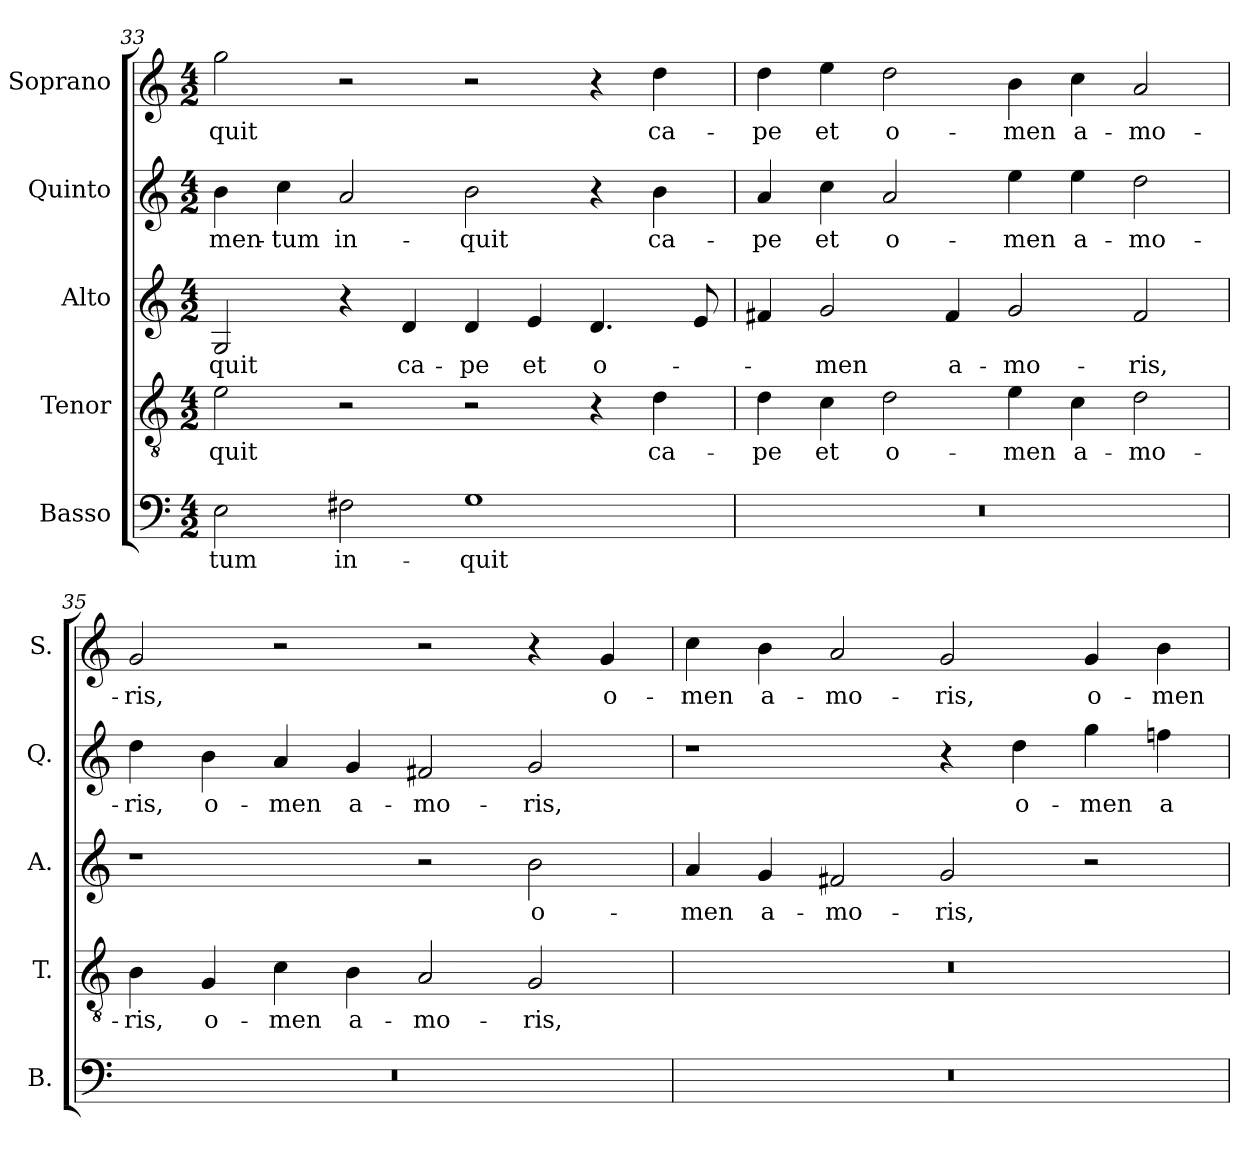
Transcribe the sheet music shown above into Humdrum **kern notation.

**kern	**text	**kern	**text	**kern	**text	**kern	**text	**kern	**text
*part5	*part5	*part4	*part4	*part3	*part3	*part2	*part2	*part1	*part1
*staff5	*staff5	*staff4	*staff4	*staff3	*staff3	*staff2	*staff2	*staff1	*staff1
*I"Basso	*	*I"Tenor	*	*I"Alto	*	*I"Quinto	*	*I"Soprano	*
*I'B.	*	*I'T.	*	*I'A.	*	*I'Q.	*	*I'S.	*
*clefF4	*	*clefGv2	*	*clefG2	*	*clefG2	*	*clefG2	*
*	*	*ITrd7c12	*	*	*	*	*	*	*
*k[]	*	*k[]	*	*k[]	*	*k[]	*	*k[]	*
*C:	*	*C:	*	*C:	*	*C:	*	*C:	*
*M4/2	*	*M4/2	*	*M4/2	*	*M4/2	*	*M4/2	*
=33	=33	=33	=33	=33	=33	=33	=33	=33	=33
!	!LO:LY:b:color=#000000	!	!	!	!	!	!	!	!
!	!	!	!LO:LY:b:color=#000000	!	!	!	!	!	!
!	!	!	!	!	!LO:LY:b:color=#000000	!	!	!	!
!	!	!	!	!	!	!	!LO:LY:b:color=#000000	!	!
!	!	!	!	!	!	!	!	!	!LO:LY:b:color=#000000
2Ei\	-tum	2Ei\	-quit	2Gi/	-quit	4bi\	-men-	2ggi\	-quit
!	!	!	!	!	!	!	!LO:LY:b:color=#000000	!	!
.	.	.	.	.	.	4cci\	-tum	.	.
!	!LO:LY:b:color=#000000	!	!	!	!	!	!	!	!
!	!	!	!	!	!	!	!LO:LY:b:color=#000000	!	!
2F#Xi\	in-	2r	.	4r	.	2ai/	in-	2r	.
!	!	!	!	!	!LO:LY:b:color=#000000	!	!	!	!
.	.	.	.	4di/	ca-	.	.	.	.
!	!LO:LY:b:color=#000000	!	!	!	!	!	!	!	!
!	!	!	!	!	!LO:LY:b:color=#000000	!	!	!	!
!	!	!	!	!	!	!	!LO:LY:b:color=#000000	!	!
1Gi	-quit	2r	.	4di/	-pe	2bi\	-quit	2r	.
!	!	!	!	!	!LO:LY:b:color=#000000	!	!	!	!
.	.	.	.	4ei/	et	.	.	.	.
!	!	!	!	!	!LO:LY:b:color=#000000	!	!	!	!
.	.	4r	.	4.di/	o-	4r	.	4r	.
!	!	!	!LO:LY:b:color=#000000	!	!	!	!	!	!
!	!	!	!	!	!	!	!LO:LY:b:color=#000000	!	!
!	!	!	!	!	!	!	!	!	!LO:LY:b:color=#000000
.	.	4Di\	ca-	.	.	4bi\	ca-	4ddi\	ca-
.	.	.	.	8ei/	.	.	.	.	.
=34	=34	=34	=34	=34	=34	=34	=34	=34	=34
!LO:N:vis=1	!	!	!	!	!	!	!	!	!
!	!	!	!LO:LY:b:color=#000000	!	!	!	!	!	!
!	!	!	!	!	!	!	!LO:LY:b:color=#000000	!	!
!	!	!	!	!	!	!	!	!	!LO:LY:b:color=#000000
0r	.	4Di\	-pe	4f#Xi/	.	4ai/	-pe	4ddi\	-pe
!	!	!	!LO:LY:b:color=#000000	!	!	!	!	!	!
!	!	!	!	!	!LO:LY:b:color=#000000	!	!	!	!
!	!	!	!	!	!	!	!LO:LY:b:color=#000000	!	!
!	!	!	!	!	!	!	!	!	!LO:LY:b:color=#000000
.	.	4Ci\	et	2gi/	-men	4cci\	et	4eei\	et
!	!	!	!LO:LY:b:color=#000000	!	!	!	!	!	!
!	!	!	!	!	!	!	!LO:LY:b:color=#000000	!	!
!	!	!	!	!	!	!	!	!	!LO:LY:b:color=#000000
.	.	2Di\	o-	.	.	2ai/	o-	2ddi\	o-
!	!	!	!	!	!LO:LY:b:color=#000000	!	!	!	!
.	.	.	.	4f#i/	a-	.	.	.	.
!	!	!	!LO:LY:b:color=#000000	!	!	!	!	!	!
!	!	!	!	!	!LO:LY:b:color=#000000	!	!	!	!
!	!	!	!	!	!	!	!LO:LY:b:color=#000000	!	!
!	!	!	!	!	!	!	!	!	!LO:LY:b:color=#000000
.	.	4Ei\	-men	2gi/	-mo-	4eei\	-men	4bi\	-men
!	!	!	!LO:LY:b:color=#000000	!	!	!	!	!	!
!	!	!	!	!	!	!	!LO:LY:b:color=#000000	!	!
!	!	!	!	!	!	!	!	!	!LO:LY:b:color=#000000
.	.	4Ci\	a-	.	.	4eei\	a-	4cci\	a-
!	!	!	!LO:LY:b:color=#000000	!	!	!	!	!	!
!	!	!	!	!	!LO:LY:b:color=#000000	!	!	!	!
!	!	!	!	!	!	!	!LO:LY:b:color=#000000	!	!
!	!	!	!	!	!	!	!	!	!LO:LY:b:color=#000000
.	.	2Di\	-mo-	2f#i/	-ris,	2ddi\	-mo-	2ai/	-mo-
!!LO:LB:g=z
=35	=35	=35	=35	=35	=35	=35	=35	=35	=35
!LO:N:vis=1	!	!	!	!	!	!	!	!	!
!	!	!	!LO:LY:b:color=#000000	!	!	!	!	!	!
!	!	!	!	!	!	!	!LO:LY:b:color=#000000	!	!
!	!	!	!	!	!	!	!	!	!LO:LY:b:color=#000000
0r	.	4BBi\	-ris,	1r	.	4ddi\	-ris,	2gi/	-ris,
!	!	!	!LO:LY:b:color=#000000	!	!	!	!	!	!
!	!	!	!	!	!	!	!LO:LY:b:color=#000000	!	!
.	.	4GGi/	o-	.	.	4bi\	o-	.	.
!	!	!	!LO:LY:b:color=#000000	!	!	!	!	!	!
!	!	!	!	!	!	!	!LO:LY:b:color=#000000	!	!
.	.	4Ci\	-men	.	.	4ai/	-men	2r	.
!	!	!	!LO:LY:b:color=#000000	!	!	!	!	!	!
!	!	!	!	!	!	!	!LO:LY:b:color=#000000	!	!
.	.	4BBi\	a-	.	.	4gi/	a-	.	.
!	!	!	!LO:LY:b:color=#000000	!	!	!	!	!	!
!	!	!	!	!	!	!	!LO:LY:b:color=#000000	!	!
.	.	2AAi/	-mo-	2r	.	2f#Xi/	-mo-	2r	.
!	!	!	!LO:LY:b:color=#000000	!	!	!	!	!	!
!	!	!	!	!	!LO:LY:b:color=#000000	!	!	!	!
!	!	!	!	!	!	!	!LO:LY:b:color=#000000	!	!
.	.	2GGi/	-ris,	2bi\	o-	2gi/	-ris,	4r	.
!	!	!	!	!	!	!	!	!	!LO:LY:b:color=#000000
.	.	.	.	.	.	.	.	4gi/	o-
=36	=36	=36	=36	=36	=36	=36	=36	=36	=36
!LO:N:vis=1	!	!LO:N:vis=1	!	!	!	!	!	!	!
!	!	!	!	!	!LO:LY:b:color=#000000	!	!	!	!
!	!	!	!	!	!	!	!	!	!LO:LY:b:color=#000000
0r	.	0r	.	4ai/	-men	1r	.	4cci\	-men
!	!	!	!	!	!LO:LY:b:color=#000000	!	!	!	!
!	!	!	!	!	!	!	!	!	!LO:LY:b:color=#000000
.	.	.	.	4gi/	a-	.	.	4bi\	a-
!	!	!	!	!	!LO:LY:b:color=#000000	!	!	!	!
!	!	!	!	!	!	!	!	!	!LO:LY:b:color=#000000
.	.	.	.	2f#Xi/	-mo-	.	.	2ai/	-mo-
!	!	!	!	!	!LO:LY:b:color=#000000	!	!	!	!
!	!	!	!	!	!	!	!	!	!LO:LY:b:color=#000000
.	.	.	.	2gi/	-ris,	4r	.	2gi/	-ris,
!	!	!	!	!	!	!	!LO:LY:b:color=#000000	!	!
.	.	.	.	.	.	4ddi\	o-	.	.
!	!	!	!	!	!	!	!LO:LY:b:color=#000000	!	!
!	!	!	!	!	!	!	!	!	!LO:LY:b:color=#000000
.	.	.	.	2r	.	4ggi\	-men	4gi/	o-
!	!	!	!	!	!	!	!LO:LY:b:color=#000000	!	!
!	!	!	!	!	!	!	!	!	!LO:LY:b:color=#000000
.	.	.	.	.	.	4ffni\	a-	4bi\	-men
=	=	=	=	=	=	=	=	=	=
*-	*-	*-	*-	*-	*-	*-	*-	*-	*-
